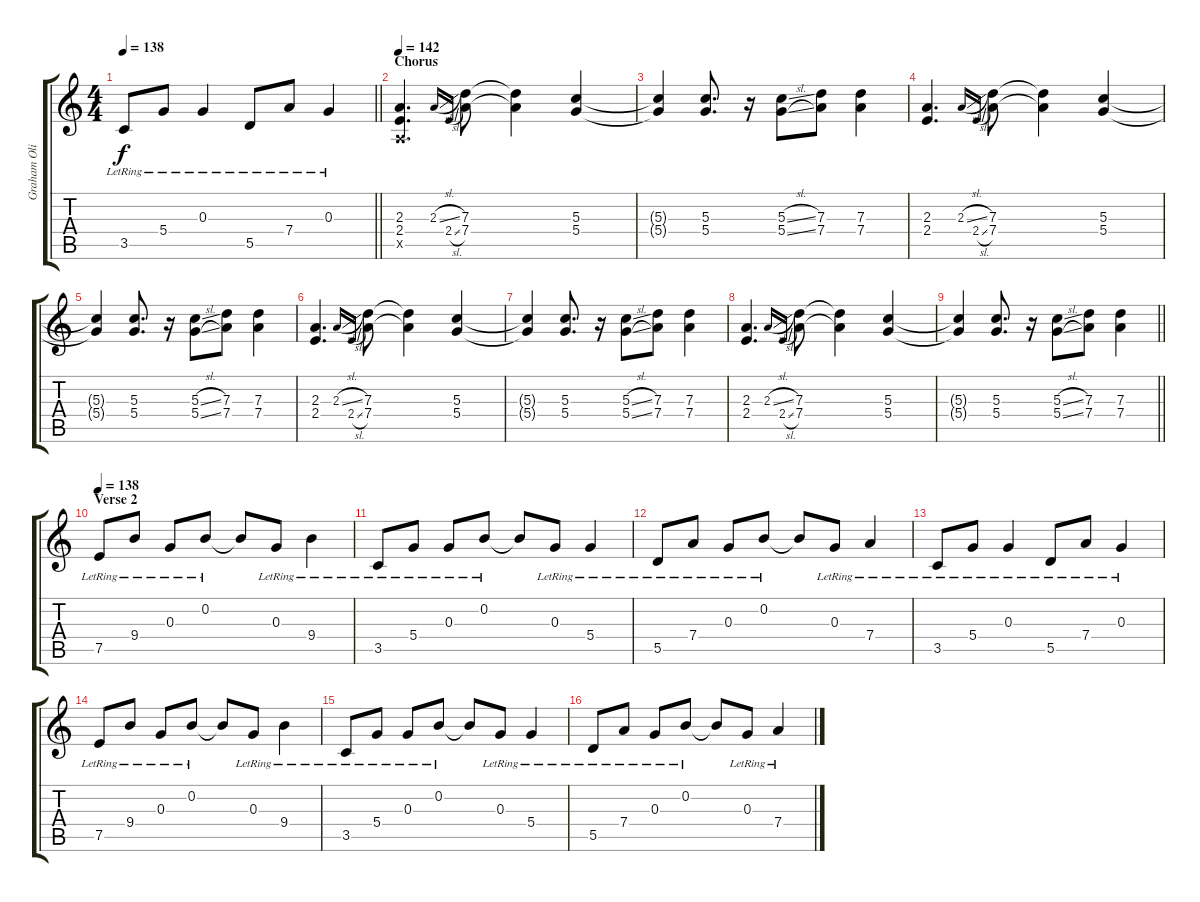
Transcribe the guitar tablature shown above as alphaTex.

\track ("Graham Oliver (Guitar)" "Graham Oli") {instrument distortionguitar}
\staff {score tabs}
\tuning (E4 B3 G3 D3 A2 E2) {hide}
\ts (4 4)
\tempo 138
\clef g2
\barLineRight lightlight
\ks c
3.5{lr}.8{dy f} 5.4{lr}.8 0.3{lr}.4 5.5{lr}.8 7.4{lr}.8 0.3{lr}.4 |
\section ("" "Chorus")
\tempo 142
(2.3 2.4 0.5{x}).4{d instrument distortionguitar} 2.3{sl}.16{gr onbeat} 2.4{sl}.16{gr onbeat} (7.3 7.4).8 (7.3{t} 7.4{t}).4 (5.3 5.4).4 |
(5.3{t} 5.4{t}).4 (5.3 5.4).8{d} r.16 (5.3{sl} 5.4{sl}).8 (7.3 7.4).8 (7.3 7.4).4 |
(2.3 2.4).4{d} 2.3{sl}.16{gr onbeat} 2.4{sl}.16{gr onbeat} (7.3 7.4).8 (7.3{t} 7.4{t}).4 (5.3 5.4).4 |
(5.3{t} 5.4{t}).4 (5.3 5.4).8{d} r.16 (5.3{sl} 5.4{sl}).8 (7.3 7.4).8 (7.3 7.4).4 |
(2.3 2.4).4{d} 2.3{sl}.16{gr onbeat} 2.4{sl}.16{gr onbeat} (7.3 7.4).8 (7.3{t} 7.4{t}).4 (5.3 5.4).4 |
(5.3{t} 5.4{t}).4 (5.3 5.4).8{d} r.16 (5.3{sl} 5.4{sl}).8 (7.3 7.4).8 (7.3 7.4).4 |
(2.3 2.4).4{d} 2.3{sl}.16{gr onbeat} 2.4{sl}.16{gr onbeat} (7.3 7.4).8 (7.3{t} 7.4{t}).4 (5.3 5.4).4 |
\barLineRight lightlight
(5.3{t} 5.4{t}).4 (5.3 5.4).8{d} r.16 (5.3{sl} 5.4{sl}).8 (7.3 7.4).8 (7.3 7.4).4 |
\section ("" "Verse 2")
\tempo 138
7.5{lr}.8{instrument electricguitarclean} 9.4{lr}.8 0.3{lr}.8 0.2{lr}.8 0.2{t}.8 0.3{lr}.8 9.4{lr}.4 |
3.5{lr}.8 5.4{lr}.8 0.3{lr}.8 0.2{lr}.8 0.2{t}.8 0.3{lr}.8 5.4{lr}.4 |
5.5{lr}.8 7.4{lr}.8 0.3{lr}.8 0.2{lr}.8 0.2{t}.8 0.3{lr}.8 7.4{lr}.4 |
3.5{lr}.8 5.4{lr}.8 0.3{lr}.4 5.5{lr}.8 7.4{lr}.8 0.3{lr}.4 |
7.5{lr}.8 9.4{lr}.8 0.3{lr}.8 0.2{lr}.8 0.2{t}.8 0.3{lr}.8 9.4{lr}.4 |
3.5{lr}.8 5.4{lr}.8 0.3{lr}.8 0.2{lr}.8 0.2{t}.8 0.3{lr}.8 5.4{lr}.4 |
5.5{lr}.8 7.4{lr}.8 0.3{lr}.8 0.2{lr}.8 0.2{t}.8 0.3{lr}.8 7.4{lr}.4
